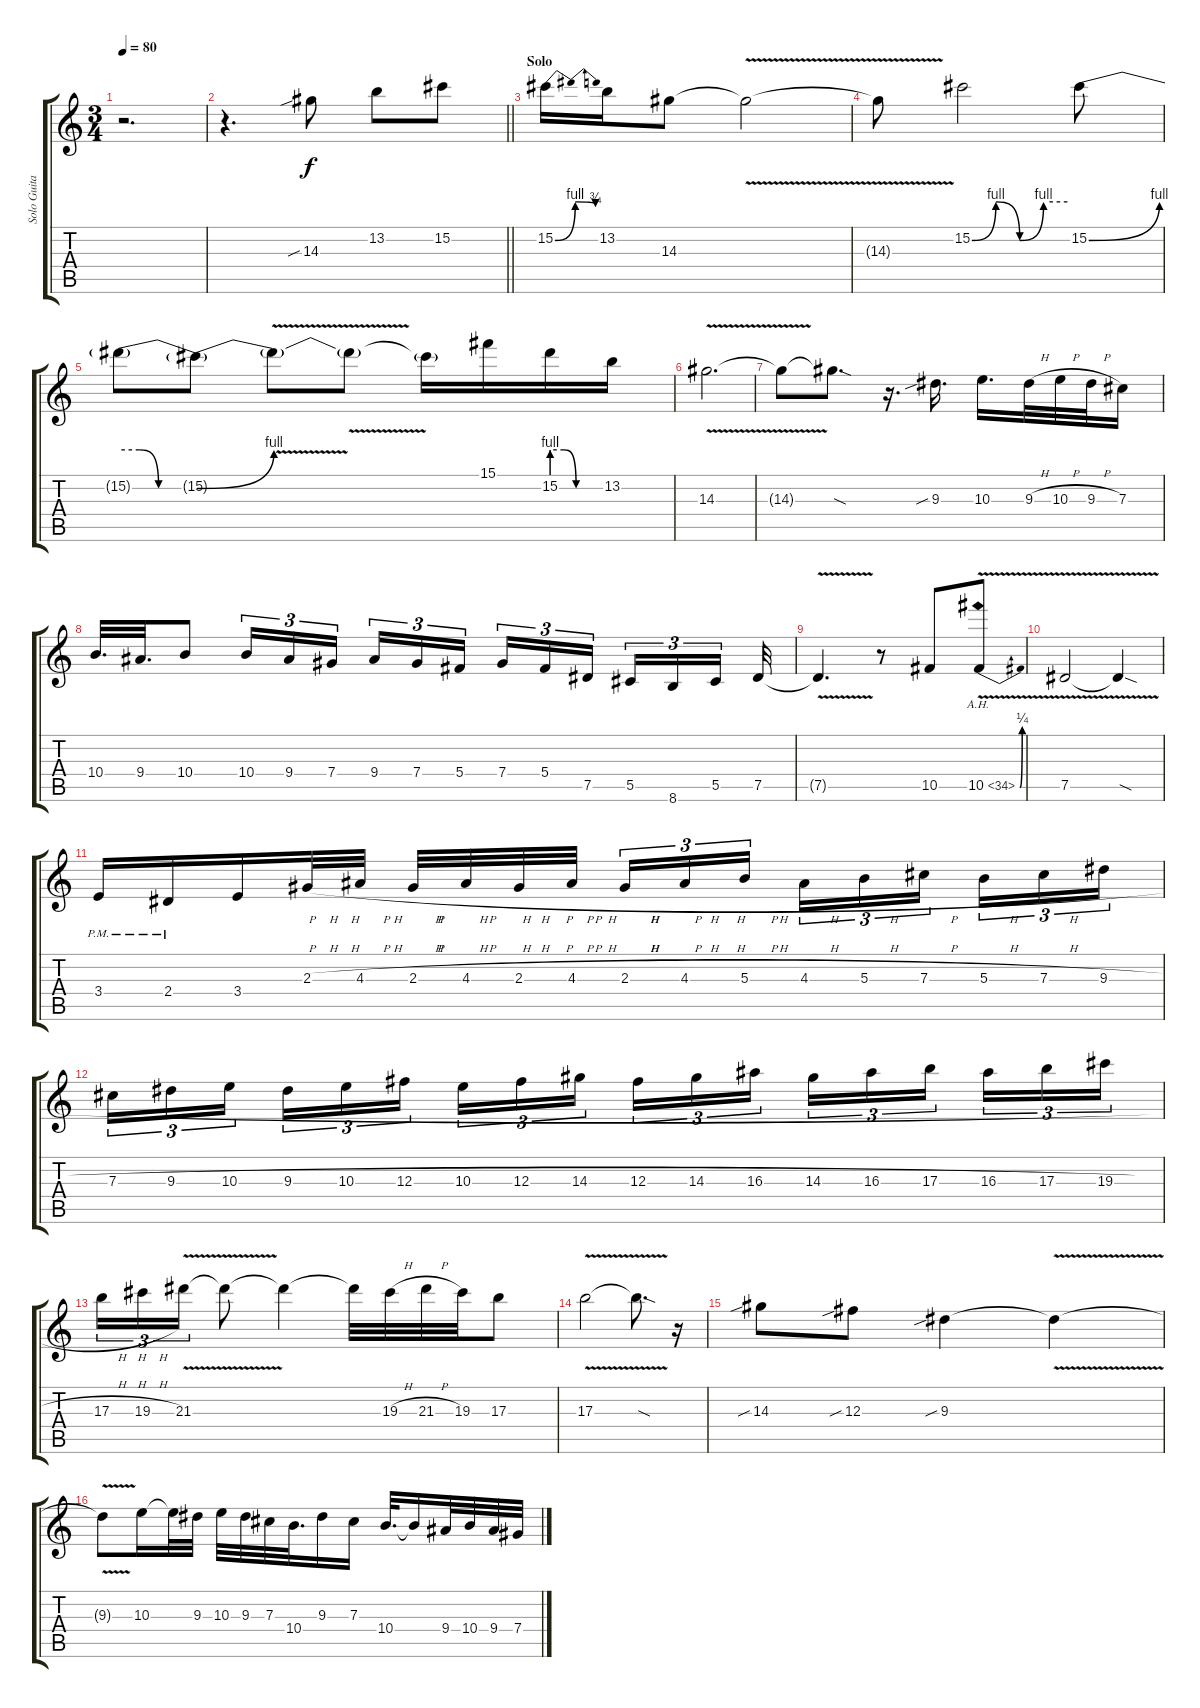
\track ("Solo Guitar" "Solo Guita") {instrument distortionguitar}
\staff {score tabs}
\tuning (Eb4 Bb3 Gb3 Db3 Ab2 Eb2) {hide}
\ts (3 4)
\tempo 80
\clef g2
\ks c
r.2{d dy f} |
\barLineRight lightlight
r.4{d} 14.3{sib}.8 13.2.8 15.2.8 |
\section ("" "Solo")
15.2{be (bendrelease 0 0 10 4 30 4 60 3)}.16 13.2.16 14.3.8 14.3{v t}.2 |
14.3{t}.8 15.2{be (custom 0 0 15 4 30 0 45 4 60 4)}.2 15.2{be (bend 0 0 60 4)}.8 |
15.2{be (custom 0 4 15 4 30 0 45 0 60 0) t}.8 15.2{be (bend 0 0 60 4) t}.8 15.2{v t}.8 15.2{t}.8 15.2{t}.16 15.1.16 15.2{be (custom 0 4 15 4 30 0 60 0)}.16 13.2.16 |
14.3{v}.2{d} |
14.3{t}.8 14.3{sod t}.8{d} r.16{d} 9.3{sib}.16{d} 10.3.16{d} 9.3{h}.32 10.3{h}.32 9.3{h}.32 7.3.16 |
10.4.32{d} 9.4.32{d} 10.4.8 10.4.16{tu (3 2)} 9.4.16{tu (3 2)} 7.4.16{tu (3 2) beam splitsecondary} 9.4.16{tu (3 2)} 7.4.16{tu (3 2)} 5.4.16{tu (3 2) beam splitsecondary} 7.4.16{tu (3 2)} 5.4.16{tu (3 2)} 7.5.16{tu (3 2) beam splitsecondary} 5.5.16{tu (3 2)} 8.6.16{tu (3 2)} 5.5.16{tu (3 2) beam splitsecondary} 7.5.32 |
7.5{v t}.4{d} r.8 10.5.8 10.5{be (bend 0 0 60 1) ah 24 v}.8 |
7.5{v}.2 7.5{sod t}.4 |
3.4{pm}.16 2.4{pm}.16 3.4.16 2.3{h}.32 4.3{h}.32 2.3{h}.32 4.3{h}.32 2.3{h}.32 4.3{h}.32{beam splitsecondary} 2.3{h}.16{tu (3 2)} 4.3{h}.16{tu (3 2)} 5.3{h}.16{tu (3 2)} 4.3{h}.16{tu (3 2)} 5.3{h}.16{tu (3 2)} 7.3{h}.16{tu (3 2) beam splitsecondary} 5.3{h}.16{tu (3 2)} 7.3{h}.16{tu (3 2)} 9.3{h}.16{tu (3 2)} |
7.3{h}.16{tu (3 2)} 9.3{h}.16{tu (3 2)} 10.3{h}.16{tu (3 2) beam splitsecondary} 9.3{h}.16{tu (3 2)} 10.3{h}.16{tu (3 2)} 12.3{h}.16{tu (3 2)} 10.3{h}.16{tu (3 2)} 12.3{h}.16{tu (3 2)} 14.3{h}.16{tu (3 2) beam splitsecondary} 12.3{h}.16{tu (3 2)} 14.3{h}.16{tu (3 2)} 16.3{h}.16{tu (3 2)} 14.3{h}.16{tu (3 2)} 16.3{h}.16{tu (3 2)} 17.3{h}.16{tu (3 2) beam splitsecondary} 16.3{h}.16{tu (3 2)} 17.3{h}.16{tu (3 2)} 19.3{h}.16{tu (3 2)} |
17.3{h}.16{tu (3 2)} 19.3{h}.16{tu (3 2)} 21.3{v}.16{tu (3 2)} 21.3{t}.8 21.3{t}.4 21.3{t}.32 19.3{h}.32 21.3{h}.32 19.3.32 17.3.8 |
17.3{v}.2 17.3{sod t}.8{d} r.16 |
14.3{sib}.8 12.3{sib}.8 9.3{sib}.4 9.3{v t}.4 |
9.3{t}.8 10.3.16 10.3{t}.32 9.3.32 10.3.32 9.3.32 7.3.32 10.4.32{d} 9.3.16 7.3.16 10.4.32{d} 10.4{t}.16 9.4.32 10.4.32 9.4.32 7.4.32
